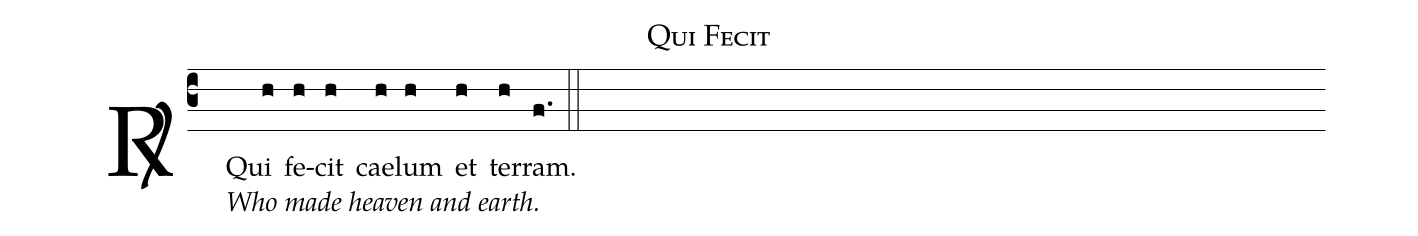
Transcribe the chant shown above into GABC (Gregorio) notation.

name: Qui Fecit;
%%
(c3) <sp>R/</sp>( ) Qui[Who made heaven and earth.](h) fe(h)cit(h) cae(h)lum(h) et(h) ter(h)ram.(f.) (::)
